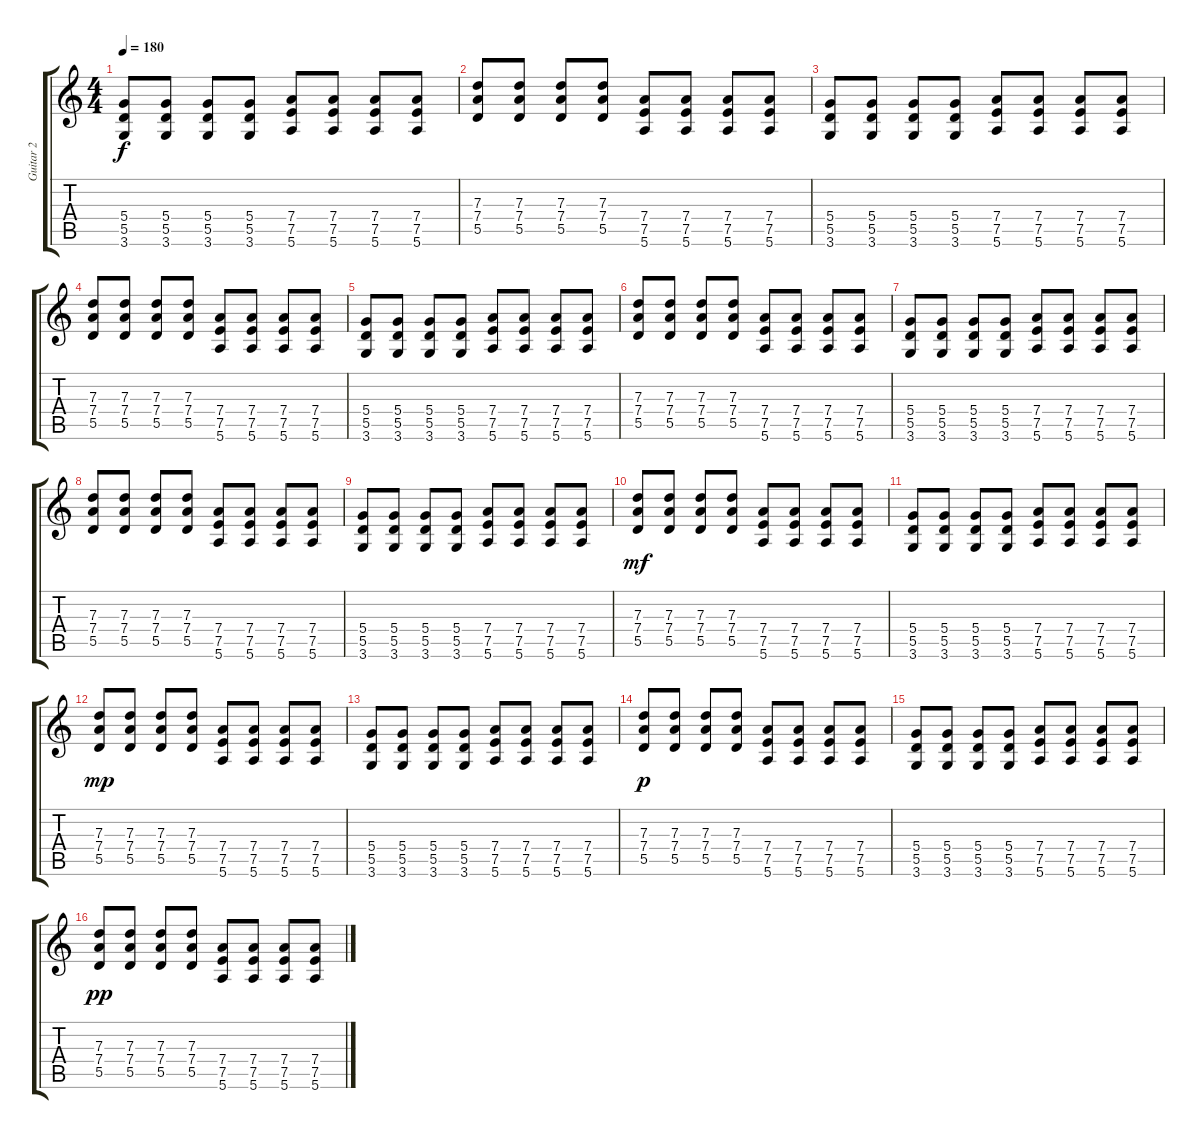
\track ("Guitar 2" "Guitar 2") {instrument distortionguitar}
\staff {score tabs}
\tuning (E4 B3 G3 D3 A2 E2) {hide}
\ts (4 4)
\tempo 180
\clef g2
\ks c
(5.4 5.5 3.6).8{dy f} (5.4 5.5 3.6).8 (5.4 5.5 3.6).8 (5.4 5.5 3.6).8 (7.4 7.5 5.6).8 (7.4 7.5 5.6).8 (7.4 7.5 5.6).8 (7.4 7.5 5.6).8 |
(7.3 7.4 5.5).8 (7.3 7.4 5.5).8 (7.3 7.4 5.5).8 (7.3 7.4 5.5).8 (7.4 7.5 5.6).8 (7.4 7.5 5.6).8 (7.4 7.5 5.6).8 (7.4 7.5 5.6).8 |
(5.4 5.5 3.6).8 (5.4 5.5 3.6).8 (5.4 5.5 3.6).8 (5.4 5.5 3.6).8 (7.4 7.5 5.6).8 (7.4 7.5 5.6).8 (7.4 7.5 5.6).8 (7.4 7.5 5.6).8 |
(7.3 7.4 5.5).8 (7.3 7.4 5.5).8 (7.3 7.4 5.5).8 (7.3 7.4 5.5).8 (7.4 7.5 5.6).8 (7.4 7.5 5.6).8 (7.4 7.5 5.6).8 (7.4 7.5 5.6).8 |
(5.4 5.5 3.6).8 (5.4 5.5 3.6).8 (5.4 5.5 3.6).8 (5.4 5.5 3.6).8 (7.4 7.5 5.6).8 (7.4 7.5 5.6).8 (7.4 7.5 5.6).8 (7.4 7.5 5.6).8 |
(7.3 7.4 5.5).8 (7.3 7.4 5.5).8 (7.3 7.4 5.5).8 (7.3 7.4 5.5).8 (7.4 7.5 5.6).8 (7.4 7.5 5.6).8 (7.4 7.5 5.6).8 (7.4 7.5 5.6).8 |
(5.4 5.5 3.6).8 (5.4 5.5 3.6).8 (5.4 5.5 3.6).8 (5.4 5.5 3.6).8 (7.4 7.5 5.6).8 (7.4 7.5 5.6).8 (7.4 7.5 5.6).8 (7.4 7.5 5.6).8 |
(7.3 7.4 5.5).8 (7.3 7.4 5.5).8 (7.3 7.4 5.5).8 (7.3 7.4 5.5).8 (7.4 7.5 5.6).8 (7.4 7.5 5.6).8 (7.4 7.5 5.6).8 (7.4 7.5 5.6).8 |
(5.4 5.5 3.6).8 (5.4 5.5 3.6).8 (5.4 5.5 3.6).8 (5.4 5.5 3.6).8 (7.4 7.5 5.6).8 (7.4 7.5 5.6).8 (7.4 7.5 5.6).8 (7.4 7.5 5.6).8 |
(7.3 7.4 5.5).8{dy mf} (7.3 7.4 5.5).8 (7.3 7.4 5.5).8 (7.3 7.4 5.5).8 (7.4 7.5 5.6).8 (7.4 7.5 5.6).8 (7.4 7.5 5.6).8 (7.4 7.5 5.6).8 |
(5.4 5.5 3.6).8 (5.4 5.5 3.6).8 (5.4 5.5 3.6).8 (5.4 5.5 3.6).8 (7.4 7.5 5.6).8 (7.4 7.5 5.6).8 (7.4 7.5 5.6).8 (7.4 7.5 5.6).8 |
(7.3 7.4 5.5).8{dy mp} (7.3 7.4 5.5).8 (7.3 7.4 5.5).8 (7.3 7.4 5.5).8 (7.4 7.5 5.6).8 (7.4 7.5 5.6).8 (7.4 7.5 5.6).8 (7.4 7.5 5.6).8 |
(5.4 5.5 3.6).8 (5.4 5.5 3.6).8 (5.4 5.5 3.6).8 (5.4 5.5 3.6).8 (7.4 7.5 5.6).8 (7.4 7.5 5.6).8 (7.4 7.5 5.6).8 (7.4 7.5 5.6).8 |
(7.3 7.4 5.5).8{dy p} (7.3 7.4 5.5).8 (7.3 7.4 5.5).8 (7.3 7.4 5.5).8 (7.4 7.5 5.6).8 (7.4 7.5 5.6).8 (7.4 7.5 5.6).8 (7.4 7.5 5.6).8 |
(5.4 5.5 3.6).8 (5.4 5.5 3.6).8 (5.4 5.5 3.6).8 (5.4 5.5 3.6).8 (7.4 7.5 5.6).8 (7.4 7.5 5.6).8 (7.4 7.5 5.6).8 (7.4 7.5 5.6).8 |
(7.3 7.4 5.5).8{dy pp} (7.3 7.4 5.5).8 (7.3 7.4 5.5).8 (7.3 7.4 5.5).8 (7.4 7.5 5.6).8 (7.4 7.5 5.6).8 (7.4 7.5 5.6).8 (7.4 7.5 5.6).8
